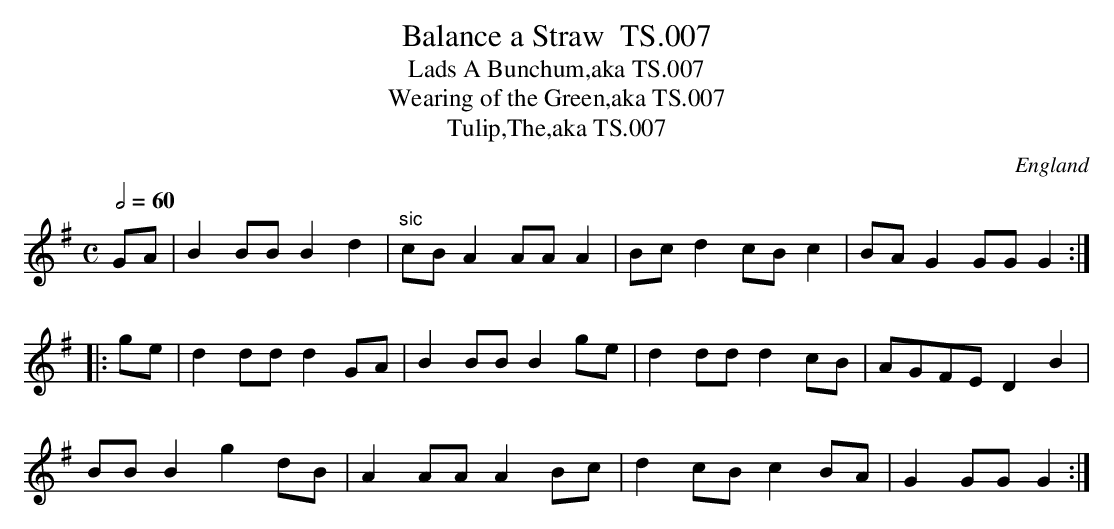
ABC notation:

X:1
T:Balance a Straw  TS.007
T:Lads A Bunchum,aka TS.007
T:Wearing of the Green,aka TS.007
T:Tulip,The,aka TS.007
M:C
L:1/8
Q:1/2=60
O:England
notC:James Oswald,1747
K:G major
GA|B2BBB2d2|"^sic"cBA2AAA2|Bcd2cBc2|BAG2GGG2:|!
|:ge|d2ddd2GA|B2BBB2ge|d2ddd2cB|AGFED2B2|!
BBB2g2dB|A2AAA2Bc|d2cBc2BA|G2GGG2:|]
